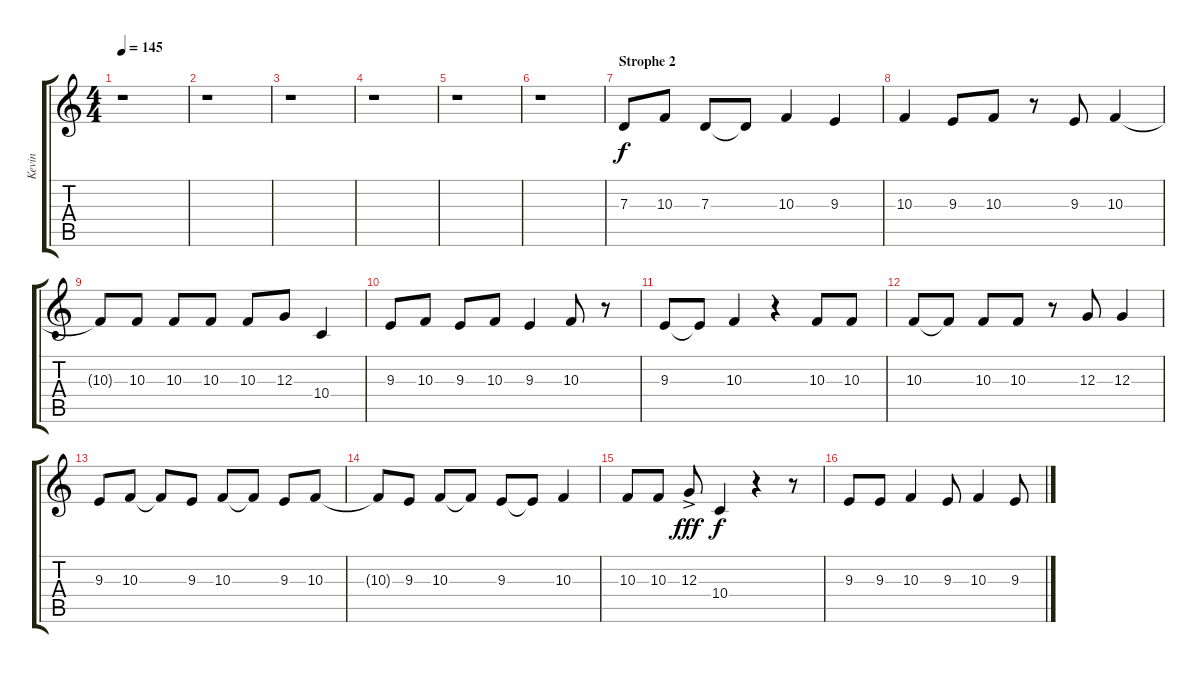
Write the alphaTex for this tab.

\track ("Kevin" "Kevin") {instrument voiceoohs}
\staff {score tabs}
\tuning (E4 B3 G3 D3 A2 E2) {hide}
\ts (4 4)
\tempo 145
\clef g2
\ks c
r.1{dy f} |
r.1 |
r.1 |
r.1 |
r.1 |
r.1 |
\section ("" "Strophe 2")
7.3.8 10.3.8 7.3.8 7.3{t}.8 10.3.4 9.3.4 |
10.3.4 9.3.8 10.3.8 r.8 9.3.8 10.3.4 |
10.3{t}.8 10.3.8 10.3.8 10.3.8 10.3.8 12.3.8 10.4.4 |
9.3.8 10.3.8 9.3.8 10.3.8 9.3.4 10.3.8 r.8 |
9.3.8 9.3{t}.8 10.3.4 r.4 10.3.8 10.3.8 |
10.3.8 10.3{t}.8 10.3.8 10.3.8 r.8 12.3.8 12.3.4 |
9.3.8 10.3.8 10.3{t}.8 9.3.8 10.3.8 10.3{t}.8 9.3.8 10.3.8 |
10.3{t}.8 9.3.8 10.3.8 10.3{t}.8 9.3.8 9.3{t}.8 10.3.4 |
10.3.8 10.3.8 12.3{ac}.8{dy fff} 10.4.4{dy f} r.4 r.8 |
9.3.8 9.3.8 10.3.4 9.3.8 10.3.4 9.3.8
